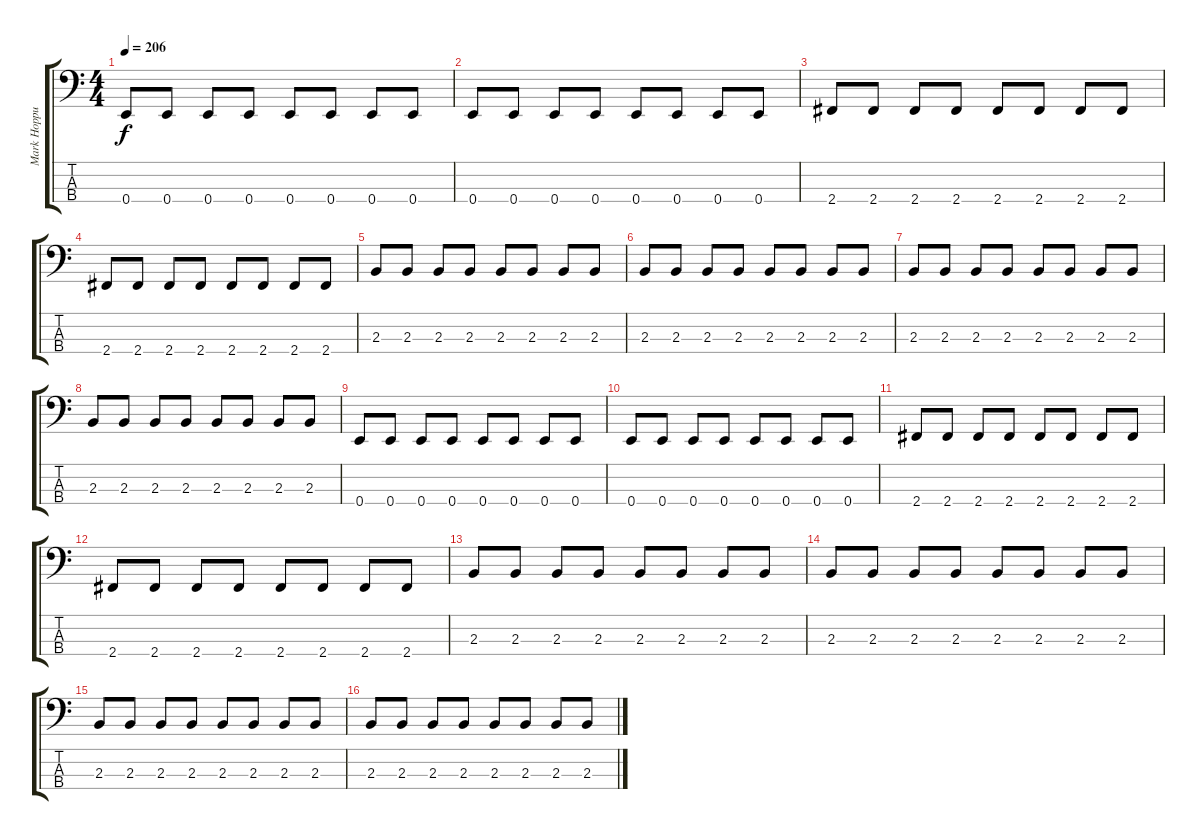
\track ("Mark Hoppus - Bass" "Mark Hoppu") {instrument electricbasspick}
\staff {score tabs}
\tuning (G2 D2 A1 E1) {hide}
\ts (4 4)
\tempo 206
\clef f4
\ks c
0.4.8{dy f} 0.4.8 0.4.8 0.4.8 0.4.8 0.4.8 0.4.8 0.4.8 |
0.4.8 0.4.8 0.4.8 0.4.8 0.4.8 0.4.8 0.4.8 0.4.8 |
2.4.8 2.4.8 2.4.8 2.4.8 2.4.8 2.4.8 2.4.8 2.4.8 |
2.4.8 2.4.8 2.4.8 2.4.8 2.4.8 2.4.8 2.4.8 2.4.8 |
2.3.8 2.3.8 2.3.8 2.3.8 2.3.8 2.3.8 2.3.8 2.3.8 |
2.3.8 2.3.8 2.3.8 2.3.8 2.3.8 2.3.8 2.3.8 2.3.8 |
2.3.8 2.3.8 2.3.8 2.3.8 2.3.8 2.3.8 2.3.8 2.3.8 |
2.3.8 2.3.8 2.3.8 2.3.8 2.3.8 2.3.8 2.3.8 2.3.8 |
0.4.8 0.4.8 0.4.8 0.4.8 0.4.8 0.4.8 0.4.8 0.4.8 |
0.4.8 0.4.8 0.4.8 0.4.8 0.4.8 0.4.8 0.4.8 0.4.8 |
2.4.8 2.4.8 2.4.8 2.4.8 2.4.8 2.4.8 2.4.8 2.4.8 |
2.4.8 2.4.8 2.4.8 2.4.8 2.4.8 2.4.8 2.4.8 2.4.8 |
2.3.8 2.3.8 2.3.8 2.3.8 2.3.8 2.3.8 2.3.8 2.3.8 |
2.3.8 2.3.8 2.3.8 2.3.8 2.3.8 2.3.8 2.3.8 2.3.8 |
2.3.8 2.3.8 2.3.8 2.3.8 2.3.8 2.3.8 2.3.8 2.3.8 |
2.3.8 2.3.8 2.3.8 2.3.8 2.3.8 2.3.8 2.3.8 2.3.8
